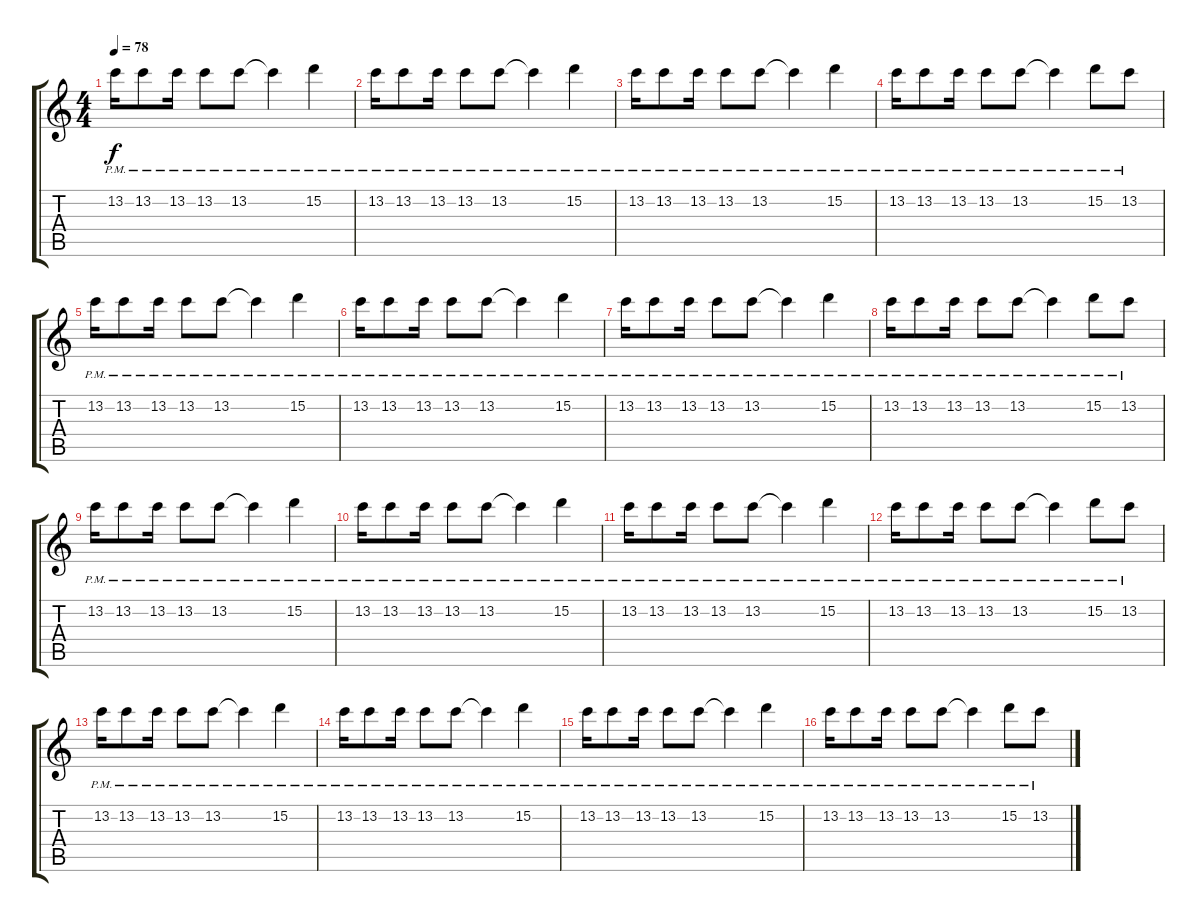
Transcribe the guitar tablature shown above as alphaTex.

\track "" {instrument acousticguitarsteel}
\staff {score tabs}
\tuning (E4 B3 G3 D3 A2 E2) {hide}
\ts (4 4)
\tempo 78
\clef g2
\ks c
13.2{pm}.16{dy f} 13.2{pm}.8 13.2{pm}.16 13.2{pm}.8 13.2{pm}.8 13.2{pm t}.4 15.2{pm}.4 |
13.2{pm}.16 13.2{pm}.8 13.2{pm}.16 13.2{pm}.8 13.2{pm}.8 13.2{pm t}.4 15.2{pm}.4 |
13.2{pm}.16 13.2{pm}.8 13.2{pm}.16 13.2{pm}.8 13.2{pm}.8 13.2{pm t}.4 15.2{pm}.4 |
13.2{pm}.16 13.2{pm}.8 13.2{pm}.16 13.2{pm}.8 13.2{pm}.8 13.2{pm t}.4 15.2{pm}.8 13.2{pm}.8 |
13.2{pm}.16 13.2{pm}.8 13.2{pm}.16 13.2{pm}.8 13.2{pm}.8 13.2{pm t}.4 15.2{pm}.4 |
13.2{pm}.16 13.2{pm}.8 13.2{pm}.16 13.2{pm}.8 13.2{pm}.8 13.2{pm t}.4 15.2{pm}.4 |
13.2{pm}.16 13.2{pm}.8 13.2{pm}.16 13.2{pm}.8 13.2{pm}.8 13.2{pm t}.4 15.2{pm}.4 |
13.2{pm}.16 13.2{pm}.8 13.2{pm}.16 13.2{pm}.8 13.2{pm}.8 13.2{pm t}.4 15.2{pm}.8 13.2{pm}.8 |
13.2{pm}.16 13.2{pm}.8 13.2{pm}.16 13.2{pm}.8 13.2{pm}.8 13.2{pm t}.4 15.2{pm}.4 |
13.2{pm}.16 13.2{pm}.8 13.2{pm}.16 13.2{pm}.8 13.2{pm}.8 13.2{pm t}.4 15.2{pm}.4 |
13.2{pm}.16 13.2{pm}.8 13.2{pm}.16 13.2{pm}.8 13.2{pm}.8 13.2{pm t}.4 15.2{pm}.4 |
13.2{pm}.16 13.2{pm}.8 13.2{pm}.16 13.2{pm}.8 13.2{pm}.8 13.2{pm t}.4 15.2{pm}.8 13.2{pm}.8 |
13.2{pm}.16 13.2{pm}.8 13.2{pm}.16 13.2{pm}.8 13.2{pm}.8 13.2{pm t}.4 15.2{pm}.4 |
13.2{pm}.16 13.2{pm}.8 13.2{pm}.16 13.2{pm}.8 13.2{pm}.8 13.2{pm t}.4 15.2{pm}.4 |
13.2{pm}.16 13.2{pm}.8 13.2{pm}.16 13.2{pm}.8 13.2{pm}.8 13.2{pm t}.4 15.2{pm}.4 |
13.2{pm}.16 13.2{pm}.8 13.2{pm}.16 13.2{pm}.8 13.2{pm}.8 13.2{pm t}.4 15.2{pm}.8 13.2{pm}.8
